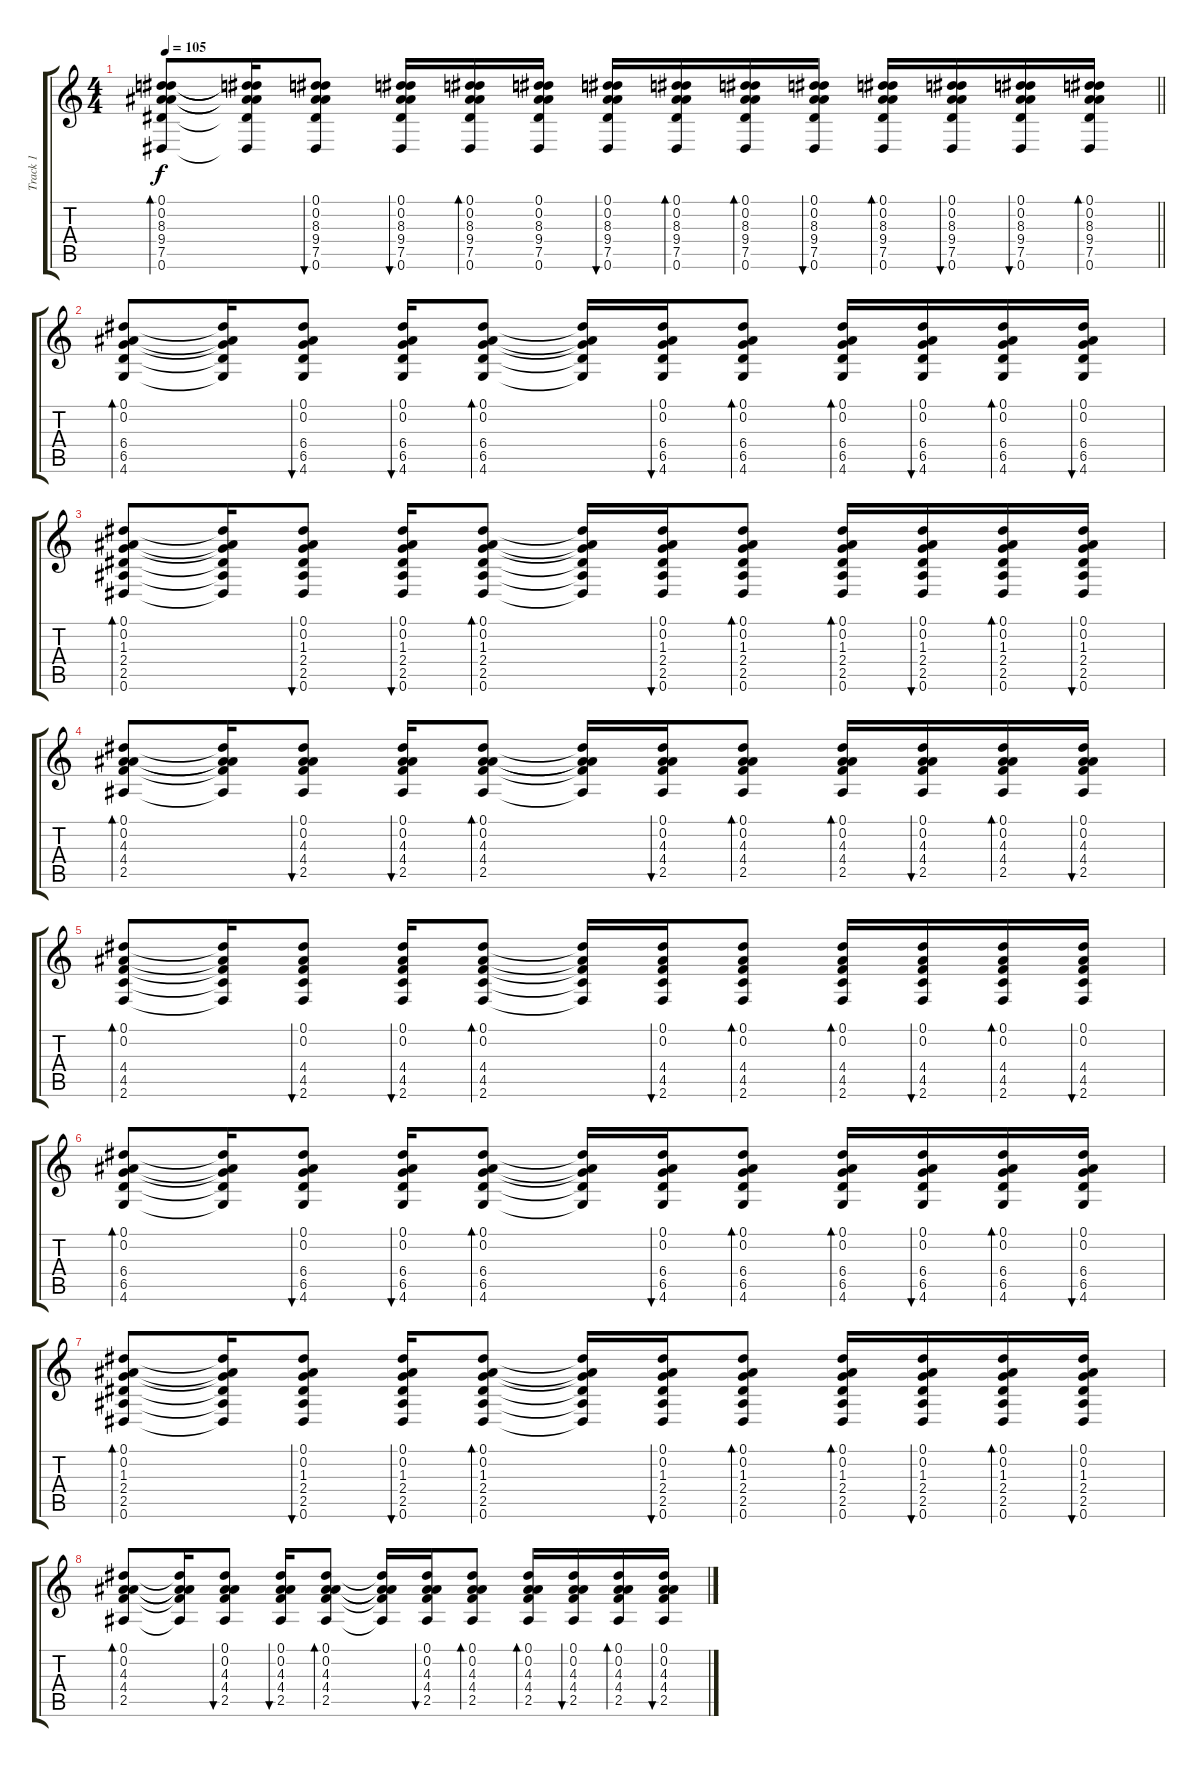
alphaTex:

\track ("Track 1" "Track 1") {instrument acousticguitarsteel}
\staff {score tabs}
\tuning (Eb4 Bb3 Gb3 Db3 Ab2 Eb2) {hide}
\ts (4 4)
\tempo 105
\clef g2
\barLineRight lightlight
\ks c
(0.1 0.2 8.3 9.4 7.5 0.6).8{bd 60 dy f} (0.1{t} 0.2{t} 8.3{t} 9.4{t} 7.5{t} 0.6{t}).16 (0.1 0.2 8.3 9.4 7.5 0.6).8{bu 60} (0.1 0.2 8.3 9.4 7.5 0.6).16{bu 60} (0.1 0.2 8.3 9.4 7.5 0.6).16{bd 60} (0.1 0.2 8.3 9.4 7.5 0.6).16 (0.1 0.2 8.3 9.4 7.5 0.6).16{bu 60} (0.1 0.2 8.3 9.4 7.5 0.6).16{bd 60} (0.1 0.2 8.3 9.4 7.5 0.6).16{bd 60} (0.1 0.2 8.3 9.4 7.5 0.6).16{bu 60} (0.1 0.2 8.3 9.4 7.5 0.6).16{bd 60} (0.1 0.2 8.3 9.4 7.5 0.6).16{bu 60} (0.1 0.2 8.3 9.4 7.5 0.6).16{bu 60} (0.1 0.2 8.3 9.4 7.5 0.6).16{bd 60} |
(0.1 0.2 6.4 6.5 4.6).8{bd 60} (0.1{t} 0.2{t} 6.4{t} 6.5{t} 4.6{t}).16 (0.1 0.2 6.4 6.5 4.6).8{bu 60} (0.1 0.2 6.4 6.5 4.6).16{bu 60} (0.1 0.2 6.4 6.5 4.6).8{bd 60} (0.1{t} 0.2{t} 6.4{t} 6.5{t} 4.6{t}).16 (0.1 0.2 6.4 6.5 4.6).16{bu 60} (0.1 0.2 6.4 6.5 4.6).8{bd 60} (0.1 0.2 6.4 6.5 4.6).16{bd 60} (0.1 0.2 6.4 6.5 4.6).16{bu 60} (0.1 0.2 6.4 6.5 4.6).16{bd 60} (0.1 0.2 6.4 6.5 4.6).16{bu 60} |
(0.1 0.2 1.3 2.4 2.5 0.6).8{bd 60} (0.1{t} 0.2{t} 1.3{t} 2.4{t} 2.5{t} 0.6{t}).16 (0.1 0.2 1.3 2.4 2.5 0.6).8{bu 60} (0.1 0.2 1.3 2.4 2.5 0.6).16{bu 60} (0.1 0.2 1.3 2.4 2.5 0.6).8{bd 60} (0.1{t} 0.2{t} 1.3{t} 2.4{t} 2.5{t} 0.6{t}).16 (0.1 0.2 1.3 2.4 2.5 0.6).16{bu 60} (0.1 0.2 1.3 2.4 2.5 0.6).8{bd 60} (0.1 0.2 1.3 2.4 2.5 0.6).16{bd 60} (0.1 0.2 1.3 2.4 2.5 0.6).16{bu 60} (0.1 0.2 1.3 2.4 2.5 0.6).16{bd 60} (0.1 0.2 1.3 2.4 2.5 0.6).16{bu 60} |
(0.1 0.2 4.3 4.4 2.5).8{bd 60} (0.1{t} 0.2{t} 4.3{t} 4.4{t} 2.5{t}).16 (0.1 0.2 4.3 4.4 2.5).8{bu 60} (0.1 0.2 4.3 4.4 2.5).16{bu 60} (0.1 0.2 4.3 4.4 2.5).8{bd 60} (0.1{t} 0.2{t} 4.3{t} 4.4{t} 2.5{t}).16 (0.1 0.2 4.3 4.4 2.5).16{bu 60} (0.1 0.2 4.3 4.4 2.5).8{bd 60} (0.1 0.2 4.3 4.4 2.5).16{bd 60} (0.1 0.2 4.3 4.4 2.5).16{bu 60} (0.1 0.2 4.3 4.4 2.5).16{bd 60} (0.1 0.2 4.3 4.4 2.5).16{bu 60} |
(0.1 0.2 4.4 4.5 2.6).8{bd 60} (0.1{t} 0.2{t} 4.4{t} 4.5{t} 2.6{t}).16 (0.1 0.2 4.4 4.5 2.6).8{bu 60} (0.1 0.2 4.4 4.5 2.6).16{bu 60} (0.1 0.2 4.4 4.5 2.6).8{bd 60} (0.1{t} 0.2{t} 4.4{t} 4.5{t} 2.6{t}).16 (0.1 0.2 4.4 4.5 2.6).16{bu 60} (0.1 0.2 4.4 4.5 2.6).8{bd 60} (0.1 0.2 4.4 4.5 2.6).16{bd 60} (0.1 0.2 4.4 4.5 2.6).16{bu 60} (0.1 0.2 4.4 4.5 2.6).16{bd 60} (0.1 0.2 4.4 4.5 2.6).16{bu 60} |
(0.1 0.2 6.4 6.5 4.6).8{bd 60} (0.1{t} 0.2{t} 6.4{t} 6.5{t} 4.6{t}).16 (0.1 0.2 6.4 6.5 4.6).8{bu 60} (0.1 0.2 6.4 6.5 4.6).16{bu 60} (0.1 0.2 6.4 6.5 4.6).8{bd 60} (0.1{t} 0.2{t} 6.4{t} 6.5{t} 4.6{t}).16 (0.1 0.2 6.4 6.5 4.6).16{bu 60} (0.1 0.2 6.4 6.5 4.6).8{bd 60} (0.1 0.2 6.4 6.5 4.6).16{bd 60} (0.1 0.2 6.4 6.5 4.6).16{bu 60} (0.1 0.2 6.4 6.5 4.6).16{bd 60} (0.1 0.2 6.4 6.5 4.6).16{bu 60} |
(0.1 0.2 1.3 2.4 2.5 0.6).8{bd 60} (0.1{t} 0.2{t} 1.3{t} 2.4{t} 2.5{t} 0.6{t}).16 (0.1 0.2 1.3 2.4 2.5 0.6).8{bu 60} (0.1 0.2 1.3 2.4 2.5 0.6).16{bu 60} (0.1 0.2 1.3 2.4 2.5 0.6).8{bd 60} (0.1{t} 0.2{t} 1.3{t} 2.4{t} 2.5{t} 0.6{t}).16 (0.1 0.2 1.3 2.4 2.5 0.6).16{bu 60} (0.1 0.2 1.3 2.4 2.5 0.6).8{bd 60} (0.1 0.2 1.3 2.4 2.5 0.6).16{bd 60} (0.1 0.2 1.3 2.4 2.5 0.6).16{bu 60} (0.1 0.2 1.3 2.4 2.5 0.6).16{bd 60} (0.1 0.2 1.3 2.4 2.5 0.6).16{bu 60} |
(0.1 0.2 4.3 4.4 2.5).8{bd 60} (0.1{t} 0.2{t} 4.3{t} 4.4{t} 2.5{t}).16 (0.1 0.2 4.3 4.4 2.5).8{bu 60} (0.1 0.2 4.3 4.4 2.5).16{bu 60} (0.1 0.2 4.3 4.4 2.5).8{bd 60} (0.1{t} 0.2{t} 4.3{t} 4.4{t} 2.5{t}).16 (0.1 0.2 4.3 4.4 2.5).16{bu 60} (0.1 0.2 4.3 4.4 2.5).8{bd 60} (0.1 0.2 4.3 4.4 2.5).16{bd 60} (0.1 0.2 4.3 4.4 2.5).16{bu 60} (0.1 0.2 4.3 4.4 2.5).16{bd 60} (0.1 0.2 4.3 4.4 2.5).16{bu 60}
